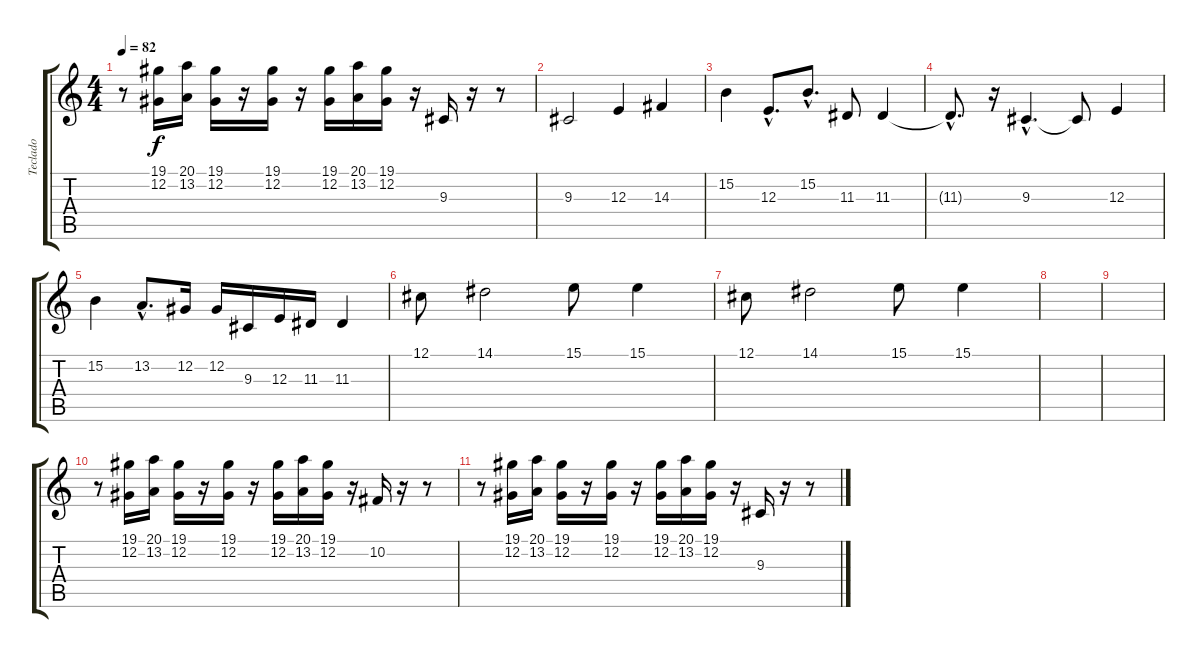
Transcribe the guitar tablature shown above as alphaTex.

\track ("Teclado" "Teclado") {instrument stringensemble1}
\staff {score tabs}
\tuning (Db4 Ab3 E3 B2 Gb2 Db2) {hide}
\ts (4 4)
\tempo 82
\clef g2
\ks c
r.8{dy f} (19.1 12.2).16 (20.1 13.2).16 (19.1 12.2).16 r.16 (19.1 12.2).16 r.16 (19.1 12.2).16 (20.1 13.2).16 (19.1 12.2).16 r.16 9.3.16 r.16 r.8 |
9.3.2 12.3.4 14.3.4 |
15.2.4 12.3{hac}.8{d} 15.2{hac}.8{d} 11.3.8 11.3.4 |
11.3{hac t}.8{d} r.16 9.3{hac}.4{d} 9.3{t}.8 12.3.4 |
15.2.4 13.2{hac}.8{d} 12.2.16 12.2.16 9.3.16 12.3.16 11.3.16 11.3.4 |
12.1.8 14.1.2 15.1.8 15.1.4 |
12.1.8 14.1.2 15.1.8 15.1.4 |
|
|
r.8 (19.1 12.2).16 (20.1 13.2).16 (19.1 12.2).16 r.16 (19.1 12.2).16 r.16 (19.1 12.2).16 (20.1 13.2).16 (19.1 12.2).16 r.16 10.2.16 r.16 r.8 |
r.8 (19.1 12.2).16 (20.1 13.2).16 (19.1 12.2).16 r.16 (19.1 12.2).16 r.16 (19.1 12.2).16 (20.1 13.2).16 (19.1 12.2).16 r.16 9.3.16 r.16 r.8
